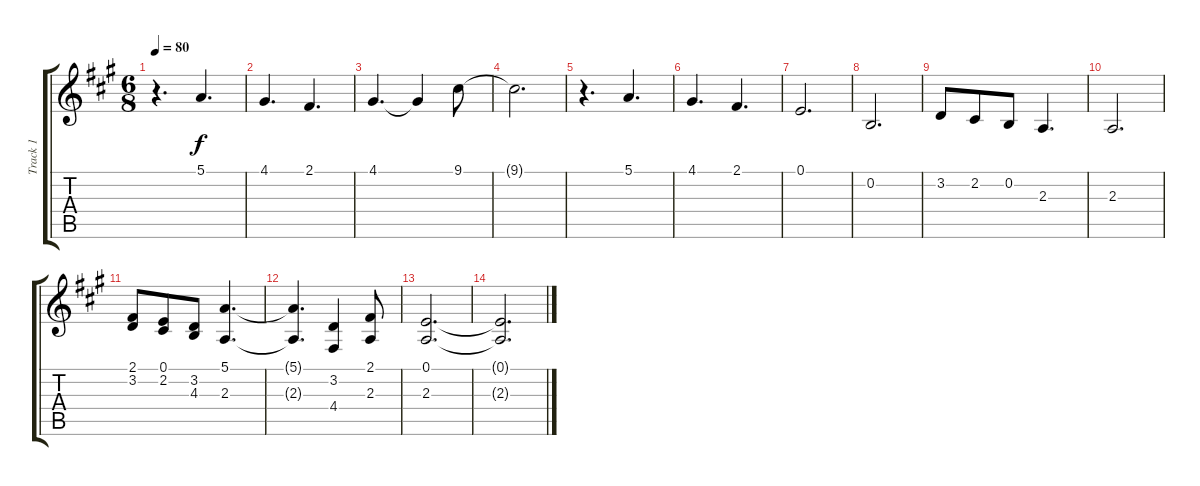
\track ("Track 1" "Track 1") {instrument flute}
\staff {score tabs}
\tuning (E4 B3 G3 D3 A2 E2) {hide}
\ts (6 8)
\tempo 80
\clef g2
\ks a
r.4{d dy f} 5.1.4{d} |
4.1.4{d} 2.1.4{d} |
4.1.4{d} 4.1{t}.4 9.1.8 |
9.1{t}.2{d} |
r.4{d} 5.1.4{d} |
4.1.4{d} 2.1.4{d} |
0.1.2{d} |
0.2.2{d} |
3.2.8{volume 0} 2.2.8 0.2.8 2.3.4{d} |
2.3.2{d} |
(2.1 3.2).8 (0.1 2.2).8 (3.2 4.3).8 (5.1 2.3).4{d} |
(5.1{t} 2.3{t}).4{d} (3.2 4.4).4 (2.1 2.3).8 |
(0.1 2.3).2{d} |
(0.1{t} 2.3{t}).2{d}
